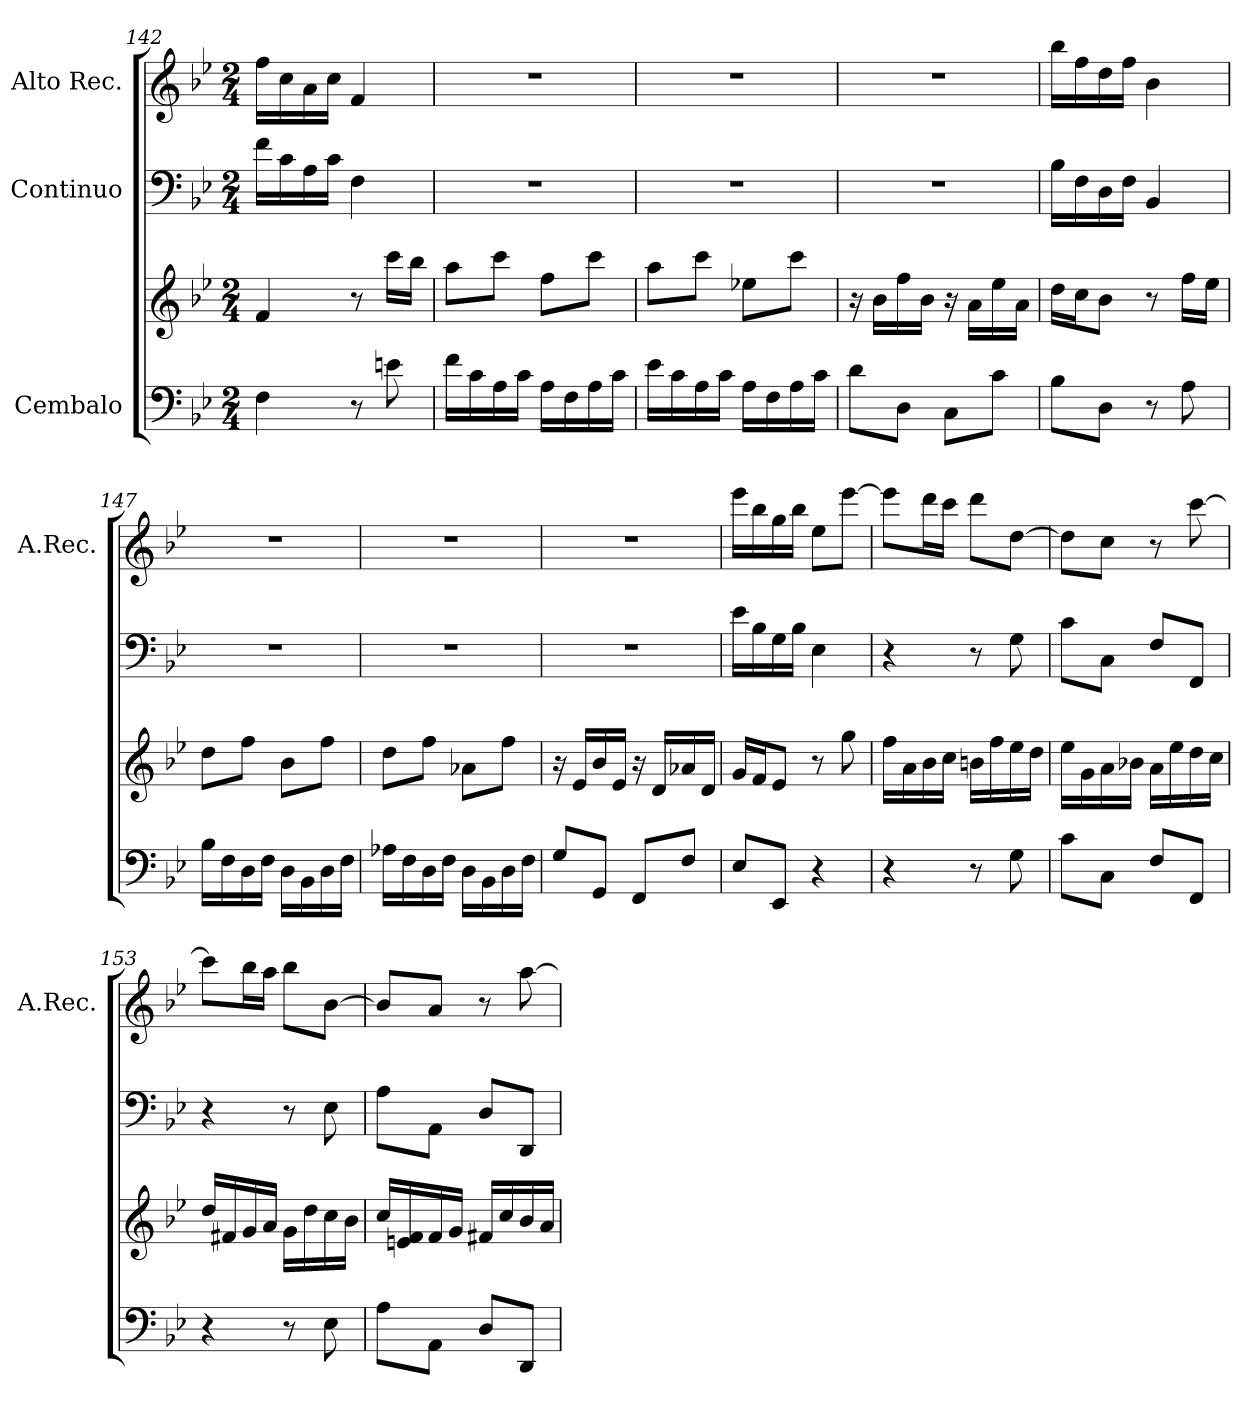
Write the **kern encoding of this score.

**kern	**kern	**kern	**kern
*part3	*part3	*part2	*part1
*staff4	*staff3	*staff2	*staff1
*I"Cembalo	*	*I"Continuo	*I"Alto Rec.
*	*	*	*I'A.Rec.
*clefF4	*clefG2	*clefF4	*clefG2
*k[b-e-]	*k[b-e-]	*k[b-e-]	*k[b-e-]
*M2/4	*M2/4	*M2/4	*M2/4
=142	=142	=142	=142
4F\	4f/	16f\LL	16ff\LL
.	.	16c\	16cc\
.	.	16A\	16a\
.	.	16c\JJ	16cc\JJ
8r	8r	4F\	4f/
8en\	16ccc\LL	.	.
.	16bb-\JJ	.	.
!!LO:LB:g=z
=143	=143	=143	=143
16f\LL	8aa\L	2r	2r
16c\	.	.	.
16A\	8ccc\J	.	.
16c\JJ	.	.	.
16A\LL	8ff\L	.	.
16F\	.	.	.
16A\	8ccc\J	.	.
16c\JJ	.	.	.
=144	=144	=144	=144
16e-\LL	8aa\L	2r	2r
16c\	.	.	.
16A\	8ccc\J	.	.
16c\JJ	.	.	.
16A\LL	8ee-X\L	.	.
16F\	.	.	.
16A\	8ccc\J	.	.
16c\JJ	.	.	.
=145	=145	=145	=145
8d\L	16r	2r	2r
.	16b-\LL	.	.
8D\J	16ff\	.	.
.	16b-\JJ	.	.
8C\L	16r	.	.
.	16a\LL	.	.
8c\J	16ee-\	.	.
.	16a\JJ	.	.
=146	=146	=146	=146
8B-\L	16dd\LL	16B-\LL	16bb-\LL
.	16cc\J	16F\	16ff\
8D\J	8b-\J	16D\	16dd\
.	.	16F\JJ	16ff\JJ
8r	8r	4BB-/	4b-\
8A\	16ff\LL	.	.
.	16ee-\JJ	.	.
=147	=147	=147	=147
16B-\LL	8dd\L	2r	2r
16F\	.	.	.
16D\	8ff\J	.	.
16F\JJ	.	.	.
16D\LL	8b-\L	.	.
16BB-\	.	.	.
16D\	8ff\J	.	.
16F\JJ	.	.	.
=148	=148	=148	=148
16A-X\LL	8dd\L	2r	2r
16F\	.	.	.
16D\	8ff\J	.	.
16F\JJ	.	.	.
16D\LL	8a-X\L	.	.
16BB-\	.	.	.
16D\	8ff\J	.	.
16F\JJ	.	.	.
=149	=149	=149	=149
8G/L	16r	2r	2r
.	16e-/LL	.	.
8GG/J	16b-/	.	.
.	16e-/JJ	.	.
8FF/L	16r	.	.
.	16d/LL	.	.
8F/J	16a-X/	.	.
.	16d/JJ	.	.
=150	=150	=150	=150
8E-/L	16g/LL	16e-\LL	16eee-\LL
.	16f/J	16B-\	16bb-\
8EE-/J	8e-/J	16G\	16gg\
.	.	16B-\JJ	16bb-\JJ
4r	8r	4E-\	8ee-\L
.	8gg\	.	[8eee-\J
!!LO:LB:g=z
=151	=151	=151	=151
4r	16ff\LL	4r	8eee-\L]
.	16a\	.	.
.	16b-\	.	16ddd\L
.	16cc\JJ	.	16ccc\JJ
8r	16bn\LL	8r	8ddd\L
.	16ff\	.	.
8G\	16ee-\	8G\	[8dd\J
.	16dd\JJ	.	.
=152	=152	=152	=152
8c\L	16ee-\LL	8c\L	8dd\L]
.	16g\	.	.
8C\J	16a\	8C\J	8cc\J
.	16b-X\JJ	.	.
8F/L	16a\LL	8F/L	8r
.	16ee-\	.	.
8FF/J	16dd\	8FF/J	[8ccc\
.	16cc\JJ	.	.
=153	=153	=153	=153
4r	16dd/LL	4r	8ccc\L]
.	16f#X/	.	.
.	16g/	.	16bb-\L
.	16a/JJ	.	16aa\JJ
8r	16g\LL	8r	8bb-\L
.	16dd\	.	.
8E-\	16cc\	8E-\	[8b-\J
.	16b-\JJ	.	.
=154	=154	=154	=154
8A\L	16cc/LL	8A\L	8b-/L]
.	16en/ 16f/	.	.
8AA\J	16f/	8AA\J	8a/J
.	16g/JJ	.	.
8D/L	16f#X/LL	8D/L	8r
.	16cc/	.	.
8DD/J	16b-/	8DD/J	[8aa\
.	16a/JJ	.	.
=	=	=	=
*-	*-	*-	*-
